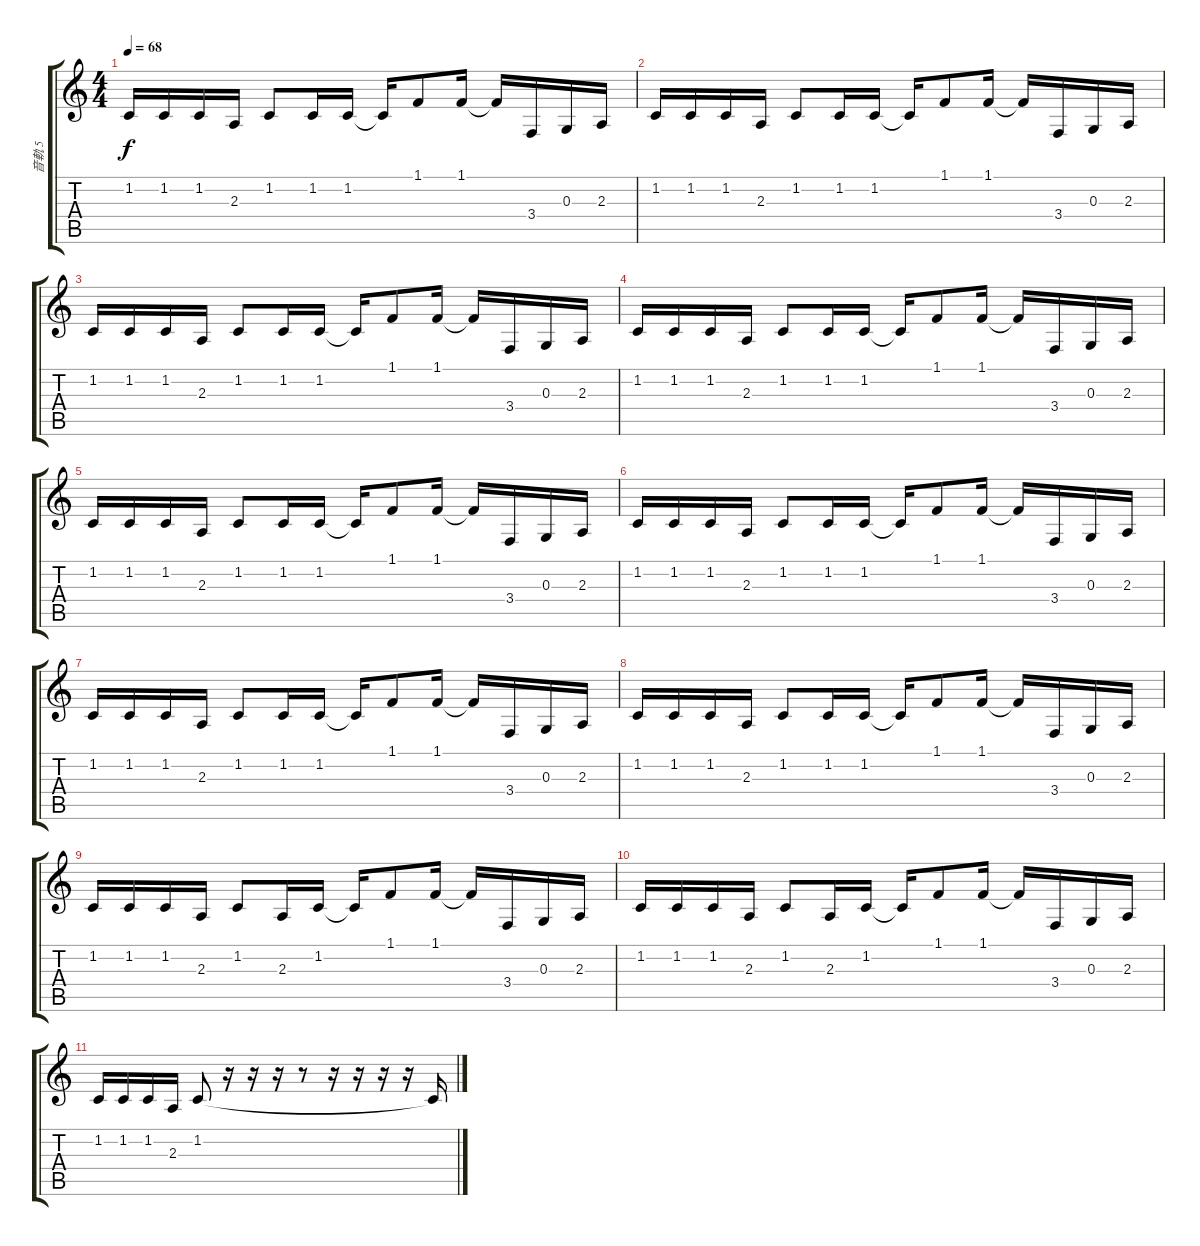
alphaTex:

\track ("音軌 5" "音軌 5") {instrument electricpiano1}
\staff {score tabs}
\tuning (E4 B3 G3 D3 A2 E2) {hide}
\ts (4 4)
\tempo 68
\clef g2
\ks c
1.2.16{dy f instrument electricpiano1} 1.2.16 1.2.16 2.3.16 1.2.8 1.2.16 1.2.16 1.2{t}.16 1.1.8 1.1.16 1.1{t}.16 3.4.16 0.3.16 2.3.16 |
1.2.16 1.2.16 1.2.16 2.3.16 1.2.8 1.2.16 1.2.16 1.2{t}.16 1.1.8 1.1.16 1.1{t}.16 3.4.16 0.3.16 2.3.16 |
1.2.16 1.2.16 1.2.16 2.3.16 1.2.8 1.2.16 1.2.16 1.2{t}.16 1.1.8 1.1.16 1.1{t}.16 3.4.16 0.3.16 2.3.16 |
1.2.16 1.2.16 1.2.16 2.3.16 1.2.8 1.2.16 1.2.16 1.2{t}.16 1.1.8 1.1.16 1.1{t}.16 3.4.16 0.3.16 2.3.16 |
1.2.16 1.2.16 1.2.16 2.3.16 1.2.8 1.2.16 1.2.16 1.2{t}.16 1.1.8 1.1.16 1.1{t}.16 3.4.16 0.3.16 2.3.16 |
1.2.16 1.2.16 1.2.16 2.3.16 1.2.8 1.2.16 1.2.16 1.2{t}.16 1.1.8 1.1.16 1.1{t}.16 3.4.16 0.3.16 2.3.16 |
1.2.16 1.2.16 1.2.16 2.3.16 1.2.8 1.2.16 1.2.16 1.2{t}.16 1.1.8 1.1.16 1.1{t}.16 3.4.16 0.3.16 2.3.16 |
1.2.16 1.2.16 1.2.16 2.3.16 1.2.8 1.2.16 1.2.16 1.2{t}.16 1.1.8 1.1.16 1.1{t}.16 3.4.16 0.3.16 2.3.16 |
1.2.16 1.2.16 1.2.16 2.3.16 1.2.8 2.3.16 1.2.16 1.2{t}.16 1.1.8 1.1.16 1.1{t}.16 3.4.16 0.3.16 2.3.16 |
1.2.16 1.2.16 1.2.16 2.3.16 1.2.8 2.3.16 1.2.16 1.2{t}.16 1.1.8 1.1.16 1.1{t}.16 3.4.16 0.3.16 2.3.16 |
1.2.16 1.2.16 1.2.16 2.3.16 1.2.8 r.16 r.16 r.16 r.8 r.16 r.16 r.16 r.16 1.2{t}.16
